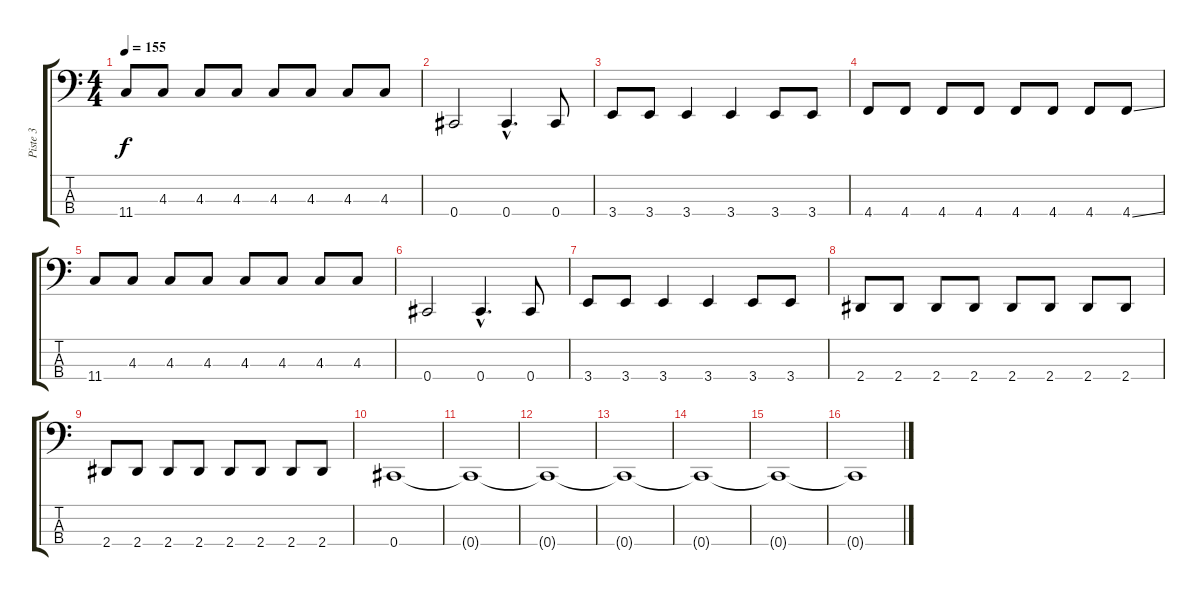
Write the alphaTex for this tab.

\track ("Piste 3" "Piste 3") {instrument electricbassfinger}
\staff {score tabs}
\tuning (Gb2 Db2 Ab1 Db1) {hide}
\ts (4 4)
\tempo 155
\clef f4
\ks c
11.4.8{dy f} 4.3.8 4.3.8 4.3.8 4.3.8 4.3.8 4.3.8 4.3.8 |
0.4.2 0.4{hac}.4{d} 0.4.8 |
3.4.8 3.4.8 3.4.4 3.4.4 3.4.8 3.4.8 |
4.4.8 4.4.8 4.4.8 4.4.8 4.4.8 4.4.8 4.4.8 4.4{ss}.8 |
11.4.8 4.3.8 4.3.8 4.3.8 4.3.8 4.3.8 4.3.8 4.3.8 |
0.4.2 0.4{hac}.4{d} 0.4.8 |
3.4.8 3.4.8 3.4.4 3.4.4 3.4.8 3.4.8 |
2.4.8 2.4.8 2.4.8 2.4.8 2.4.8 2.4.8 2.4.8 2.4.8 |
2.4.8 2.4.8 2.4.8 2.4.8 2.4.8 2.4.8 2.4.8 2.4.8 |
0.4.1 |
0.4{t}.1 |
0.4{t}.1 |
0.4{t}.1 |
0.4{t}.1 |
0.4{t}.1 |
0.4{t}.1
